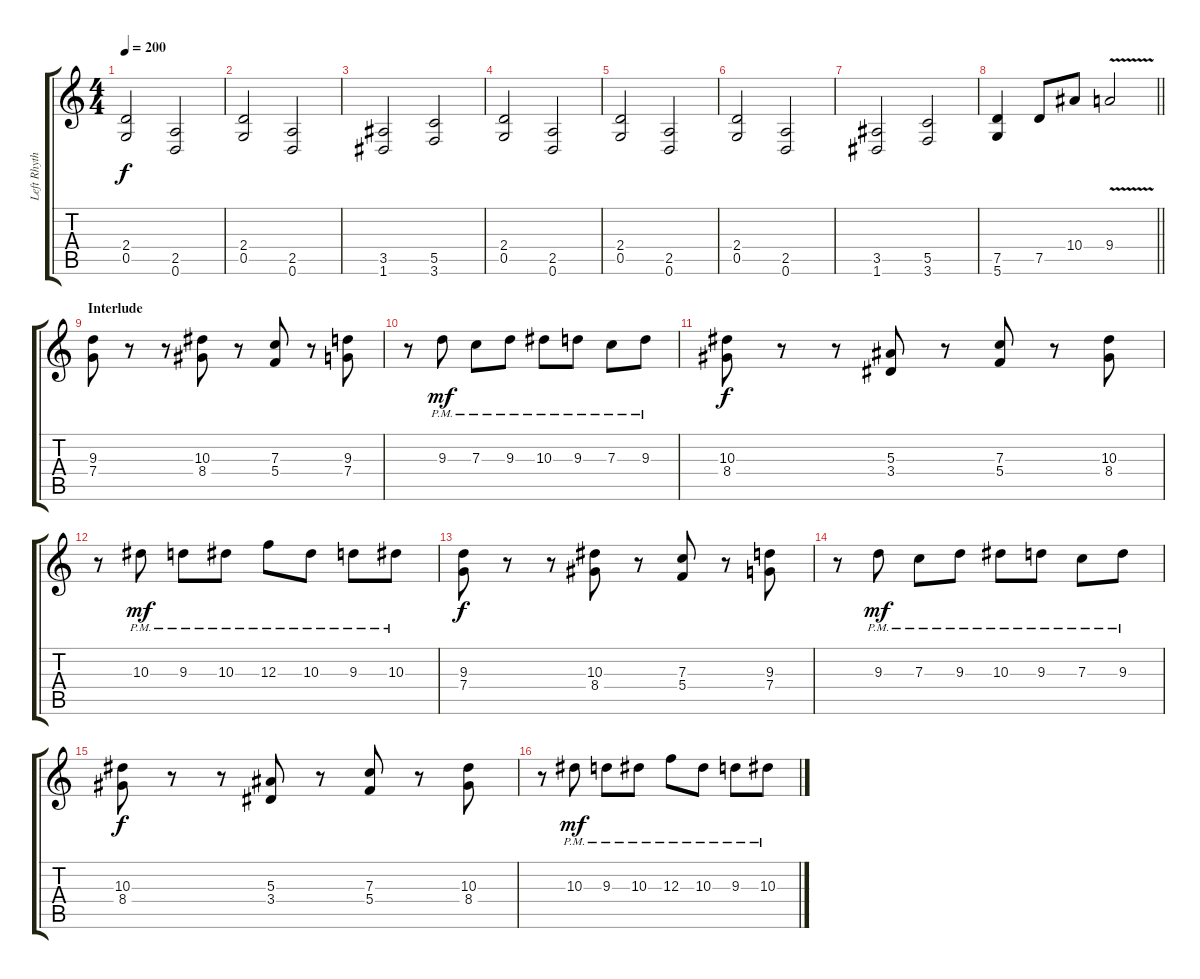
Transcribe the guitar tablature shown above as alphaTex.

\track ("Left Rhythm Gtr" "Left Rhyth") {mute instrument overdrivenguitar}
\staff {score tabs}
\tuning (D4 A3 F3 C3 G2 D2) {hide}
\ts (4 4)
\tempo 200
\clef g2
\ks c
(2.4 0.5).2{dy f} (2.5 0.6).2 |
(2.4 0.5).2 (2.5 0.6).2 |
(3.5 1.6).2 (5.5 3.6).2 |
(2.4 0.5).2 (2.5 0.6).2 |
(2.4 0.5).2 (2.5 0.6).2 |
(2.4 0.5).2 (2.5 0.6).2 |
(3.5 1.6).2 (5.5 3.6).2 |
\barLineRight lightlight
(7.5 5.6).4 7.5.8 10.4.8 9.4{v}.2 |
\section ("" "Interlude")
(9.3 7.4).8 r.8 r.8 (10.3 8.4).8 r.8 (7.3 5.4).8 r.8 (9.3 7.4).8 |
r.8 9.3{pm}.8{dy mf} 7.3{pm}.8 9.3{pm}.8 10.3{pm}.8 9.3{pm}.8 7.3{pm}.8 9.3{pm}.8 |
(10.3 8.4).8{dy f} r.8 r.8 (5.3 3.4).8 r.8 (7.3 5.4).8 r.8 (10.3 8.4).8 |
r.8 10.3{pm}.8{dy mf} 9.3{pm}.8 10.3{pm}.8 12.3{pm}.8 10.3{pm}.8 9.3{pm}.8 10.3{pm}.8 |
(9.3 7.4).8{dy f} r.8 r.8 (10.3 8.4).8 r.8 (7.3 5.4).8 r.8 (9.3 7.4).8 |
r.8 9.3{pm}.8{dy mf} 7.3{pm}.8 9.3{pm}.8 10.3{pm}.8 9.3{pm}.8 7.3{pm}.8 9.3{pm}.8 |
(10.3 8.4).8{dy f} r.8 r.8 (5.3 3.4).8 r.8 (7.3 5.4).8 r.8 (10.3 8.4).8 |
r.8 10.3{pm}.8{dy mf} 9.3{pm}.8 10.3{pm}.8 12.3{pm}.8 10.3{pm}.8 9.3{pm}.8 10.3{pm}.8
